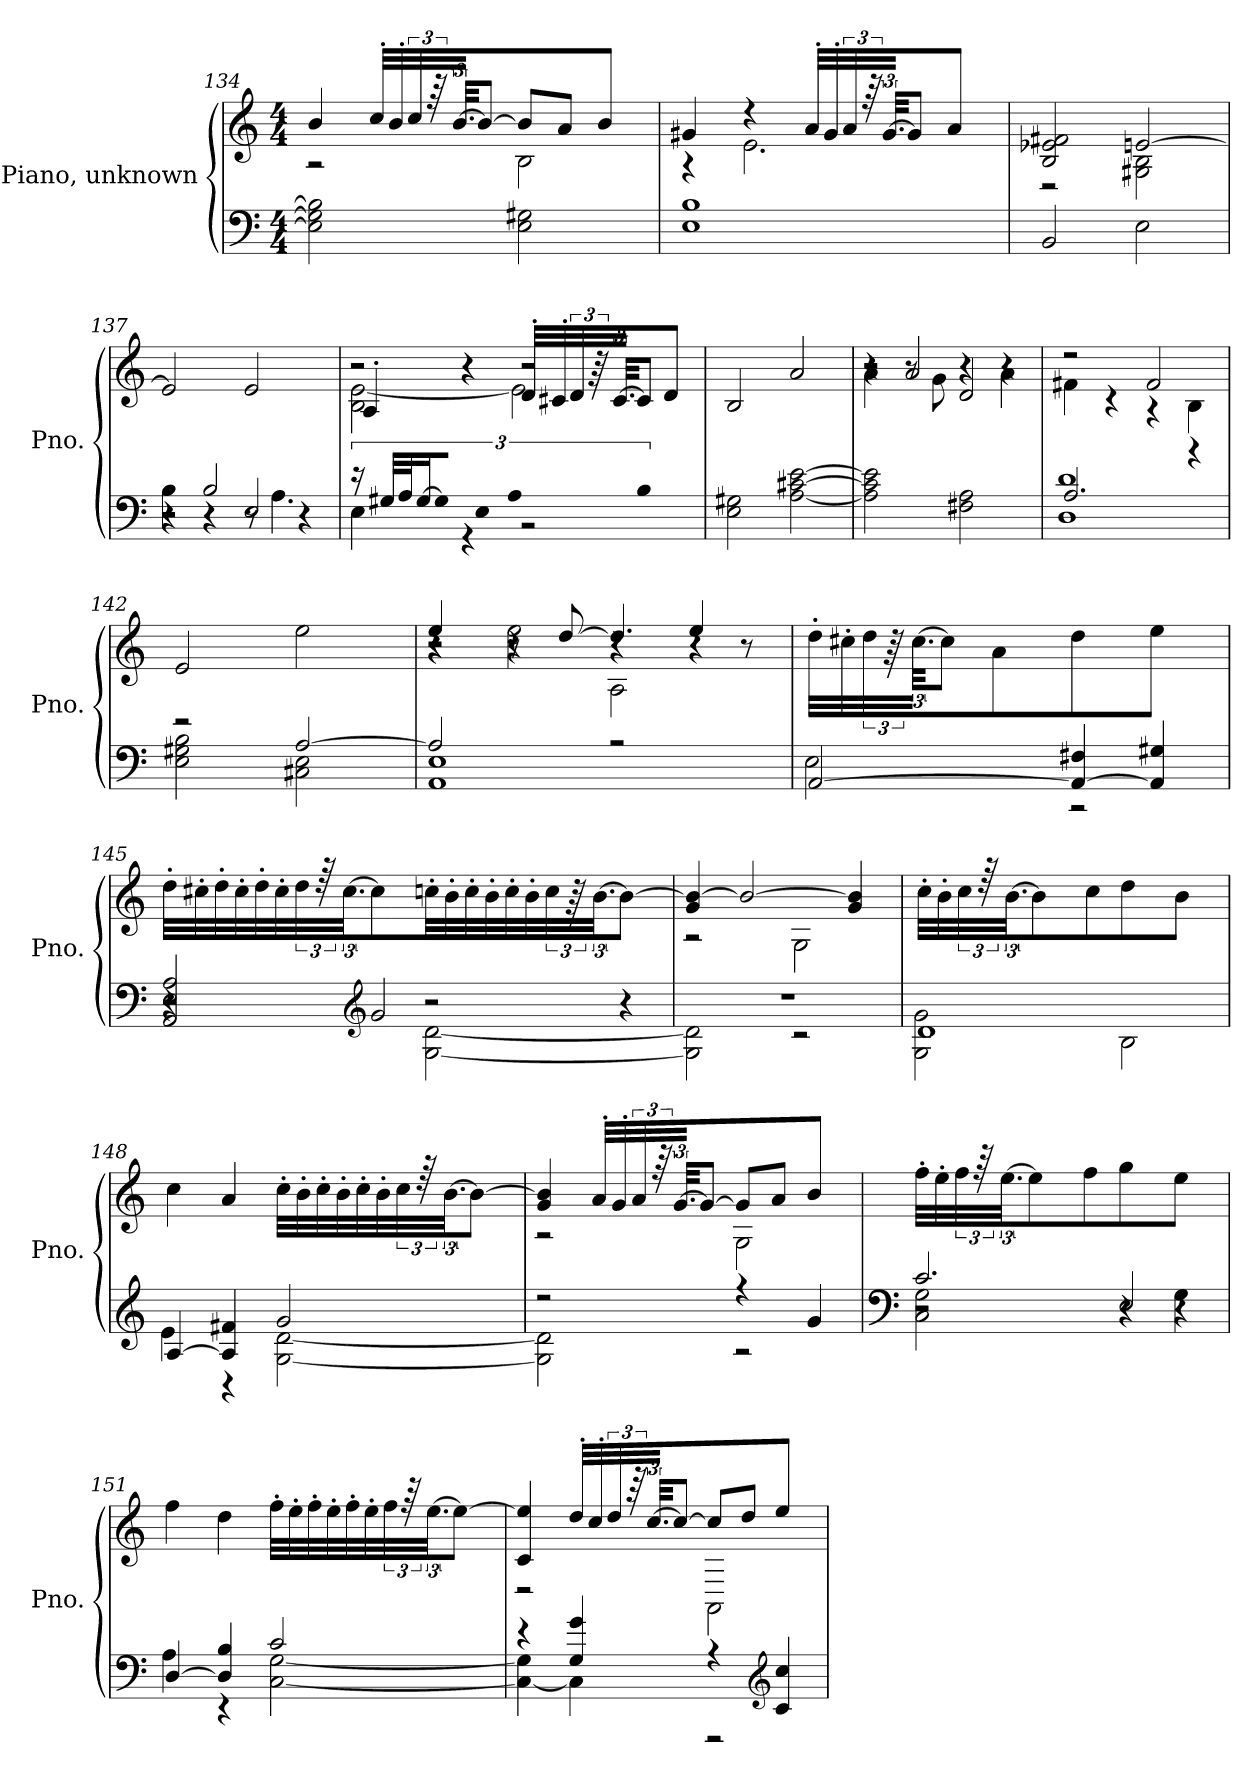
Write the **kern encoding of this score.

**kern	**kern
*part1	*part1
*staff2	*staff1
*I"Piano, unknown	*
*I'Pno.	*
!!LO:LB:g=z
*clefF4	*clefG2
*k[]	*k[]
*M4/4	*M4/4
=134	=134
*	*^
2E\] 2G#\] 2B\]	4b/	2r
.	32cc'/LLL	.
.	32b'/	.
.	48cc/JJJ	.
.	96r	.
.	[48.b/KKL	.
.	8b/J_	.
2E\ 2G#X\	8b/L]	2B\
.	8a/J	.
.	4b/	.
=135	=135	=135
1E 1B	4g#X/	4r
.	4r	2.e\
.	32a'/LLL	.
.	32g#'/	.
.	48a/JJJ	.
.	96r	.
.	[48.g#/KKL	.
.	8g#/J]	.
.	4a/	.
=136	=136	=136
2BB/	2B/ 2e-X/ 2f#X/	2r
2E\	[2en/	2G#X\ 2B\
*	*v	*v
=137	=137
*^	*
*	*^	*
4r	4B\	2r	2e/]
2B/	4r	.	.
.	8r	2E/	2e/
.	4.A\	.	.
4r	.	.	.
*	*v	*v	*
!!LO:PB:g=z
=138	=138	=138
*	*	*^
*	*	*	*^
24r	4E\	2r	2B\ [2e\	4A'/
48G#X/LLL	.	.	.	.
48A/J	.	.	.	.
[24G#/J	.	.	.	.
8G#/J]	.	.	.	.
4E/	4r	.	.	4r
4A/	2r	32d'/LLL	2e\]	2r
.	.	32c#X'/	.	.
.	.	48d/JJJ	.	.
.	.	96r	.	.
.	.	[48.c#/KKL	.	.
.	.	8c#/J]	.	.
4B/	.	4d/	.	.
*v	*v	*	*	*
*	*v	*v	*v
=139	=139
2E\ 2G#X\	2B/
[2A\ [2c#X\ [2e\	2a/
=140	=140
*	*^
*	*	*^
2A\] 2c#\] 2e\]	4r	4a\	2r
.	2a/	8r	.
.	.	8g\	.
2F#X\ 2A\	.	4r	2d/
.	4r	4a\	.
*	*	*v	*v
=141	=141	=141
*^	*	*
2.A/	1D 1d	2r	4f#X\
.	.	.	4r
.	.	2f#/	4r
4r	.	.	4B\
*	*	*v	*v
=142	=142	=142
2r	2E\ 2G#X\ 2B\	2e/
[2A/	2C#X\ 2E\	2ee\
=143	=143	=143
*	*	*^
*	*	*	*^
*	*	*	*	*^
2A/]	1AA 1E	4ee/	4r	4r	2r
.	.	4r	2ee\	8r	.
.	.	.	.	[8dd/	.
2r	.	4r	.	4.dd/]	2A\
.	.	4ee/	4r	.	.
.	.	.	.	8r	.
*	*	*v	*v	*v	*v
!!LO:LB:g=z
=144	=144	=144
[2AA/	2E\	32dd'\LLL
.	.	32cc#X'\
.	.	48dd\JJJ
.	.	96r
.	.	[48.cc#\KKL
.	.	8cc#\J]
.	.	4a/
4AA/_ 4F#X/	2r	4dd\
4AA/] 4G#X/	.	4ee\
=145	=145	=145
*	*^	*
4r	2r	2AA/ 2E/ 2A/	32dd'\LLL
.	.	.	32cc#X'\
.	.	.	32dd'\
.	.	.	32cc#'\
.	.	.	32dd'\
.	.	.	32cc#'\
.	.	.	48dd\JJJ
.	.	.	96r
.	.	.	[48.cc#\
*clefG2	*	*	*
2g/	.	.	4cc#\]
.	[2G\ [2d\	2r	32ccn'\LLL
.	.	.	32b'\
.	.	.	32cc'\
.	.	.	32b'\
.	.	.	32cc'\
.	.	.	32b'\
.	.	.	48cc\JJJ
.	.	.	96r
.	.	.	[48.b\
4r	.	.	4b\_
*	*v	*v	*
=146	=146	=146
*	*	*^
1r	2G\] 2d\]	4g/ 4b/_	2r
.	.	2b/_	.
.	2r	.	2G\
.	.	4g/ 4b/]	.
*	*	*v	*v
!!LO:LB:g=z
=147	=147	=147
1d	2G\ 2g\	32cc'\LLL
.	.	32b'\
.	.	48cc\JJJ
.	.	96r
.	.	[48.b\
.	.	4b\]
.	.	8cc\
.	2B\	4dd\
.	.	4b\
=148	=148	=148
[4A/	4e\	4cc\
4A/] 4f#X/	4r	4a/
2g/	[2G\ [2d\	32cc'\LLL
.	.	32b'\
.	.	32cc'\
.	.	32b'\
.	.	32cc'\
.	.	32b'\
.	.	48cc\JJJ
.	.	96r
.	.	[48.b\
.	.	4b\_
=149	=149	=149
*	*	*^
2r	2G\] 2d\]	4g/ 4b/]	2r
.	.	32a'/LLL	.
.	.	32g'/	.
.	.	48a/JJJ	.
.	.	96r	.
.	.	[48.g/KKL	.
.	.	8g/J_	.
4r	2r	8g/L]	2G\
.	.	8a/J	.
4g/	.	4b/	.
*v	*v	*	*
*	*v	*v
!!LO:LB:g=z
=150	=150
*clefF4	*
*^	*
*	*^	*
2.c/	2C\ 2G\	2r	32ff'\LLL
.	.	.	32ee'\
.	.	.	48ff\JJJ
.	.	.	96r
.	.	.	[48.ee\
.	.	.	4ee\]
.	.	.	8ff\
.	4r	2E/	4gg\
4r	4G\	.	4ee\
*	*v	*v	*
=151	=151	=151
[4D/	4A\	4ff\
4D/] 4B/	4r	4dd\
2c/	[2C\ [2G\	32ff'\LLL
.	.	32ee'\
.	.	32ff'\
.	.	32ee'\
.	.	32ff'\
.	.	32ee'\
.	.	48ff\JJJ
.	.	96r
.	.	[48.ee\
.	.	4ee\_
=152	=152	=152
*	*	*^
4r	4C\_ 4G\]	4c/ 4ee/]	2r
4G/ 4g/	4C\]	32dd'/LLL	.
.	.	32cc'/	.
.	.	48dd/JJJ	.
.	.	96r	.
.	.	[48.cc/KKL	.
.	.	8cc/J_	.
4r	2r	8cc/L]	2AA\
.	.	8dd/J	.
*clefG2	*	*	*
4c/ 4cc/	.	4ee/	.
*v	*v	*	*
*	*v	*v
=	=
*-	*-
